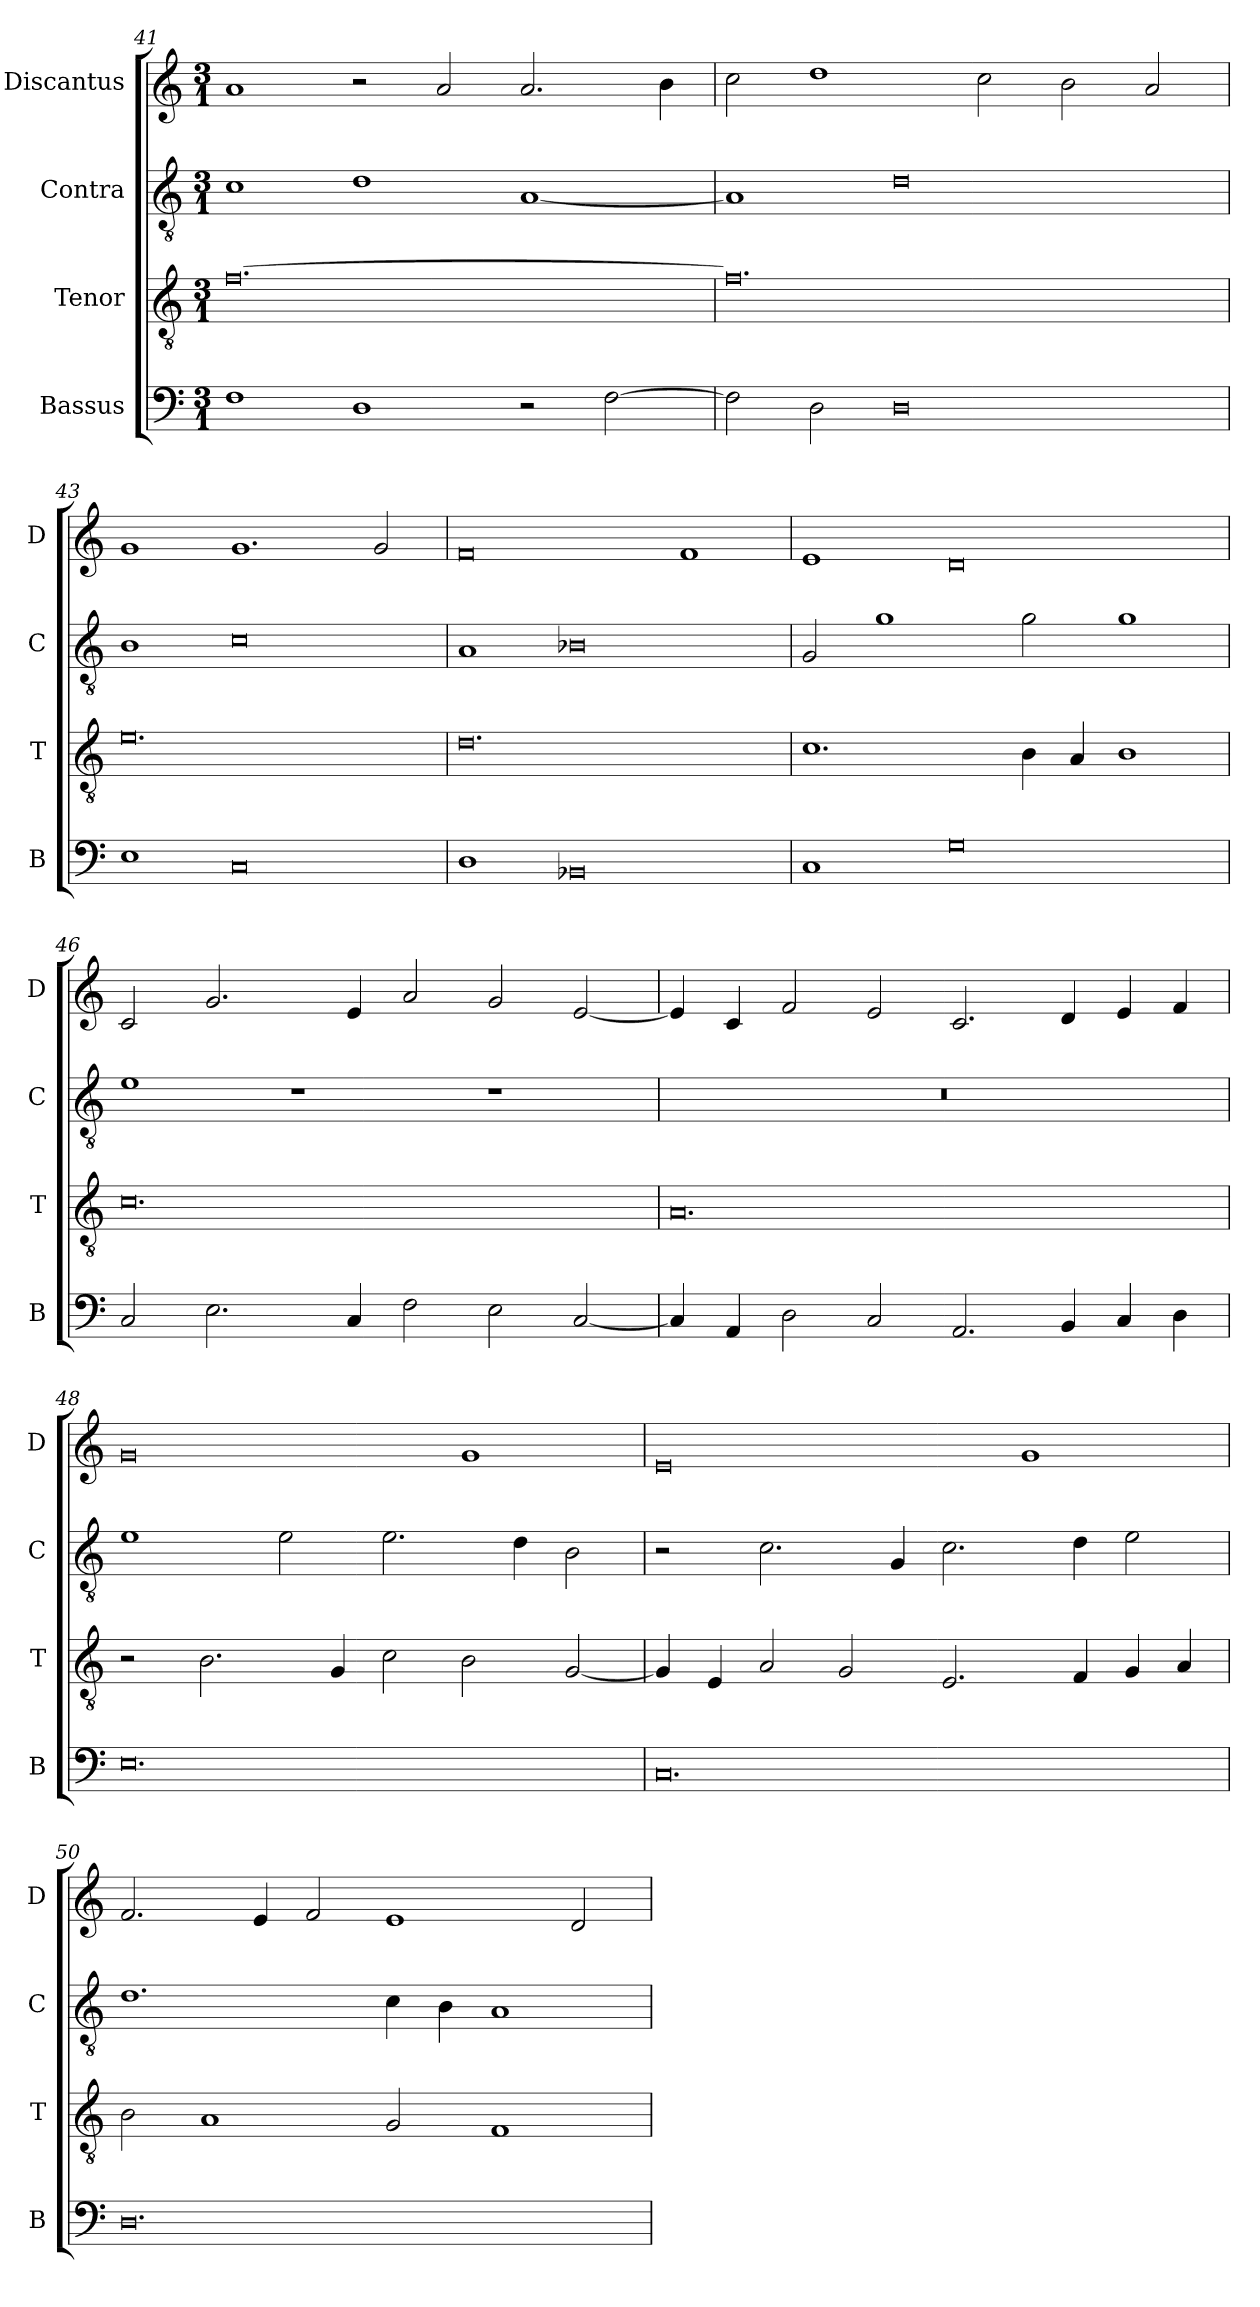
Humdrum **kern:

**kern	**kern	**kern	**kern
*part4	*part3	*part2	*part1
*staff4	*staff3	*staff2	*staff1
*I"Bassus	*I"Tenor	*I"Contra	*I"Discantus
*I'B	*I'T	*I'C	*I'D
*clefF4	*clefGv2	*clefGv2	*clefG2
*k[]	*k[]	*k[]	*k[]
*M3/1	*M3/1	*M3/1	*M3/1
=41	=41	=41	=41
1F	[0.f	1c	1a
1D	.	1d	2r
.	.	.	2a/
2r	.	[1A	2.a/
[2F\	.	.	.
.	.	.	4b\
=42	=42	=42	=42
2F\]	0.f]	1A]	2cc\
2D\	.	.	1dd
0D	.	0d	.
.	.	.	2cc\
.	.	.	2b\
.	.	.	2a/
=43	=43	=43	=43
1E	0.e	1B	1g
0C	.	0c	1.g
.	.	.	2g/
=44	=44	=44	=44
1D	0.d	1A	0f
0BB-X	.	0B-X	.
.	.	.	1f
=45	=45	=45	=45
1C	1.c	2G/	1e
.	.	1g	.
0G	.	.	0d
.	4B\	2g\	.
.	4A/	.	.
.	1B	1g	.
=46	=46	=46	=46
2C/	0.c	1e	2c/
2.E\	.	.	2.g/
.	.	1r	.
4C/	.	.	4e/
2F\	.	.	2a/
2E\	.	1r	2g/
[2C/	.	.	[2e/
=47	=47	=47	=47
4C/]	0.A	0.r	4e/]
4AA/	.	.	4c/
2D\	.	.	2f/
2C/	.	.	2e/
2.AA/	.	.	2.c/
4BB/	.	.	4d/
4C/	.	.	4e/
4D\	.	.	4f/
=48	=48	=48	=48
0.E	2r	1e	0g
.	2.B\	.	.
.	.	2e\	.
.	4G/	.	.
.	2c\	2.e\	.
.	2B\	.	1g
.	.	4d\	.
.	[2G/	2B\	.
=49	=49	=49	=49
0.C	4G/]	2r	0e
.	4E/	.	.
.	2A/	2.c\	.
.	2G/	.	.
.	.	4G/	.
.	2.E/	2.c\	.
.	.	.	1g
.	4F/	4d\	.
.	4G/	2e\	.
.	4A/	.	.
=50	=50	=50	=50
0.D	2B\	1.d	2.f/
.	1A	.	.
.	.	.	4e/
.	.	.	2f/
.	2G/	4c\	1e
.	.	4B\	.
.	1F	1A	.
.	.	.	2d/
=	=	=	=
*-	*-	*-	*-
